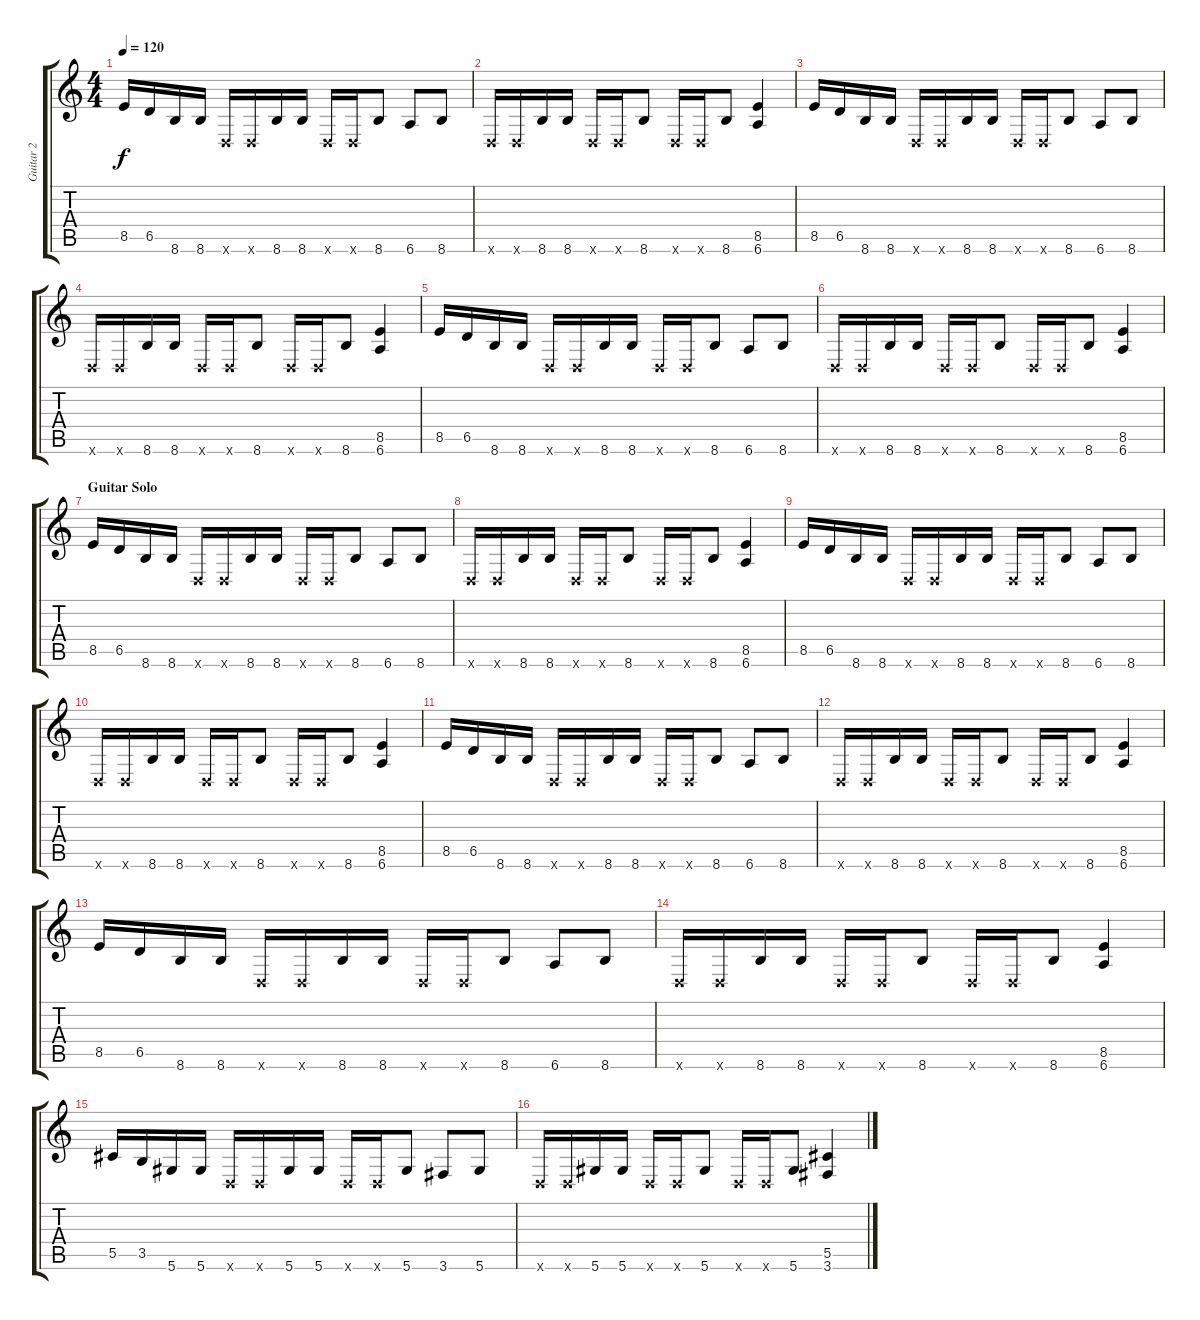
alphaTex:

\track ("Guitar 2" "Guitar 2") {instrument overdrivenguitar}
\staff {score tabs}
\tuning (Eb4 Bb3 Gb3 Db3 Ab2 Eb2) {hide}
\ts (4 4)
\tempo 120
\clef g2
\ks c
8.5.16{dy f} 6.5.16 8.6.16 8.6.16 -1.6{x}.16 -1.6{x}.16 8.6.16 8.6.16 -1.6{x}.16 -1.6{x}.16 8.6.8 6.6.8 8.6.8 |
-1.6{x}.16 -1.6{x}.16 8.6.16 8.6.16 -1.6{x}.16 -1.6{x}.16 8.6.8 -1.6{x}.16 -1.6{x}.16 8.6.8 (8.5 6.6).4 |
8.5.16 6.5.16 8.6.16 8.6.16 -1.6{x}.16 -1.6{x}.16 8.6.16 8.6.16 -1.6{x}.16 -1.6{x}.16 8.6.8 6.6.8 8.6.8 |
-1.6{x}.16 -1.6{x}.16 8.6.16 8.6.16 -1.6{x}.16 -1.6{x}.16 8.6.8 -1.6{x}.16 -1.6{x}.16 8.6.8 (8.5 6.6).4 |
8.5.16 6.5.16 8.6.16 8.6.16 -1.6{x}.16 -1.6{x}.16 8.6.16 8.6.16 -1.6{x}.16 -1.6{x}.16 8.6.8 6.6.8 8.6.8 |
-1.6{x}.16 -1.6{x}.16 8.6.16 8.6.16 -1.6{x}.16 -1.6{x}.16 8.6.8 -1.6{x}.16 -1.6{x}.16 8.6.8 (8.5 6.6).4 |
\section ("" "Guitar Solo")
8.5.16 6.5.16 8.6.16 8.6.16 -1.6{x}.16 -1.6{x}.16 8.6.16 8.6.16 -1.6{x}.16 -1.6{x}.16 8.6.8 6.6.8 8.6.8 |
-1.6{x}.16 -1.6{x}.16 8.6.16 8.6.16 -1.6{x}.16 -1.6{x}.16 8.6.8 -1.6{x}.16 -1.6{x}.16 8.6.8 (8.5 6.6).4 |
8.5.16 6.5.16 8.6.16 8.6.16 -1.6{x}.16 -1.6{x}.16 8.6.16 8.6.16 -1.6{x}.16 -1.6{x}.16 8.6.8 6.6.8 8.6.8 |
-1.6{x}.16 -1.6{x}.16 8.6.16 8.6.16 -1.6{x}.16 -1.6{x}.16 8.6.8 -1.6{x}.16 -1.6{x}.16 8.6.8 (8.5 6.6).4 |
8.5.16 6.5.16 8.6.16 8.6.16 -1.6{x}.16 -1.6{x}.16 8.6.16 8.6.16 -1.6{x}.16 -1.6{x}.16 8.6.8 6.6.8 8.6.8 |
-1.6{x}.16 -1.6{x}.16 8.6.16 8.6.16 -1.6{x}.16 -1.6{x}.16 8.6.8 -1.6{x}.16 -1.6{x}.16 8.6.8 (8.5 6.6).4 |
8.5.16 6.5.16 8.6.16 8.6.16 -1.6{x}.16 -1.6{x}.16 8.6.16 8.6.16 -1.6{x}.16 -1.6{x}.16 8.6.8 6.6.8 8.6.8 |
-1.6{x}.16 -1.6{x}.16 8.6.16 8.6.16 -1.6{x}.16 -1.6{x}.16 8.6.8 -1.6{x}.16 -1.6{x}.16 8.6.8 (8.5 6.6).4 |
5.5.16 3.5.16 5.6.16 5.6.16 -1.6{x}.16 -1.6{x}.16 5.6.16 5.6.16 -1.6{x}.16 -1.6{x}.16 5.6.8 3.6.8 5.6.8 |
-1.6{x}.16 -1.6{x}.16 5.6.16 5.6.16 -1.6{x}.16 -1.6{x}.16 5.6.8 -1.6{x}.16 -1.6{x}.16 5.6.8 (5.5 3.6).4
